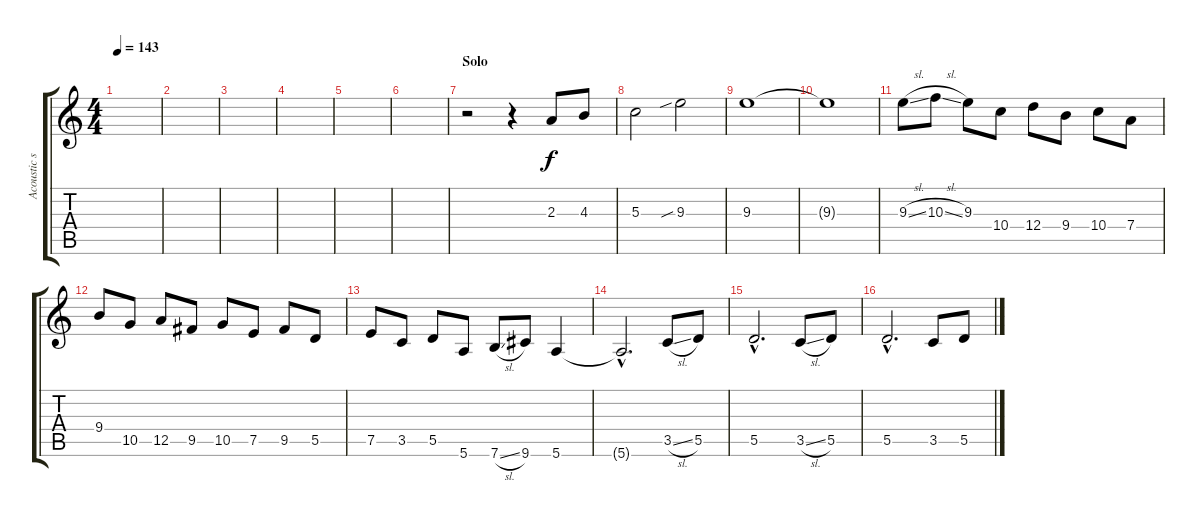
\track ("Acoustic solo" "Acoustic s") {instrument acousticguitarsteel}
\staff {score tabs}
\tuning (E4 B3 G3 D3 A2 E2) {hide}
\ts (4 4)
\tempo 143
\clef g2
\ks c
|
|
|
|
|
|
\section ("" "Solo")
r.2 r.4 2.3.8 4.3.8 |
5.3.2 9.3{sib}.2 |
9.3.1 |
9.3{t}.1 |
9.3{sl}.8 10.3{sl}.8 9.3.8 10.4.8 12.4.8 9.4.8 10.4.8 7.4.8 |
9.4.8 10.5.8 12.5.8 9.5.8 10.5.8 7.5.8 9.5.8 5.5.8 |
7.5.8 3.5.8 5.5.8 5.6.8 7.6{sl}.8 9.6.8 5.6.4 |
5.6{hac t}.2{d} 3.5{sl}.8 5.5.8 |
5.5{hac}.2{d} 3.5{sl}.8 5.5.8 |
5.5{hac}.2{d} 3.5.8 5.5.8
